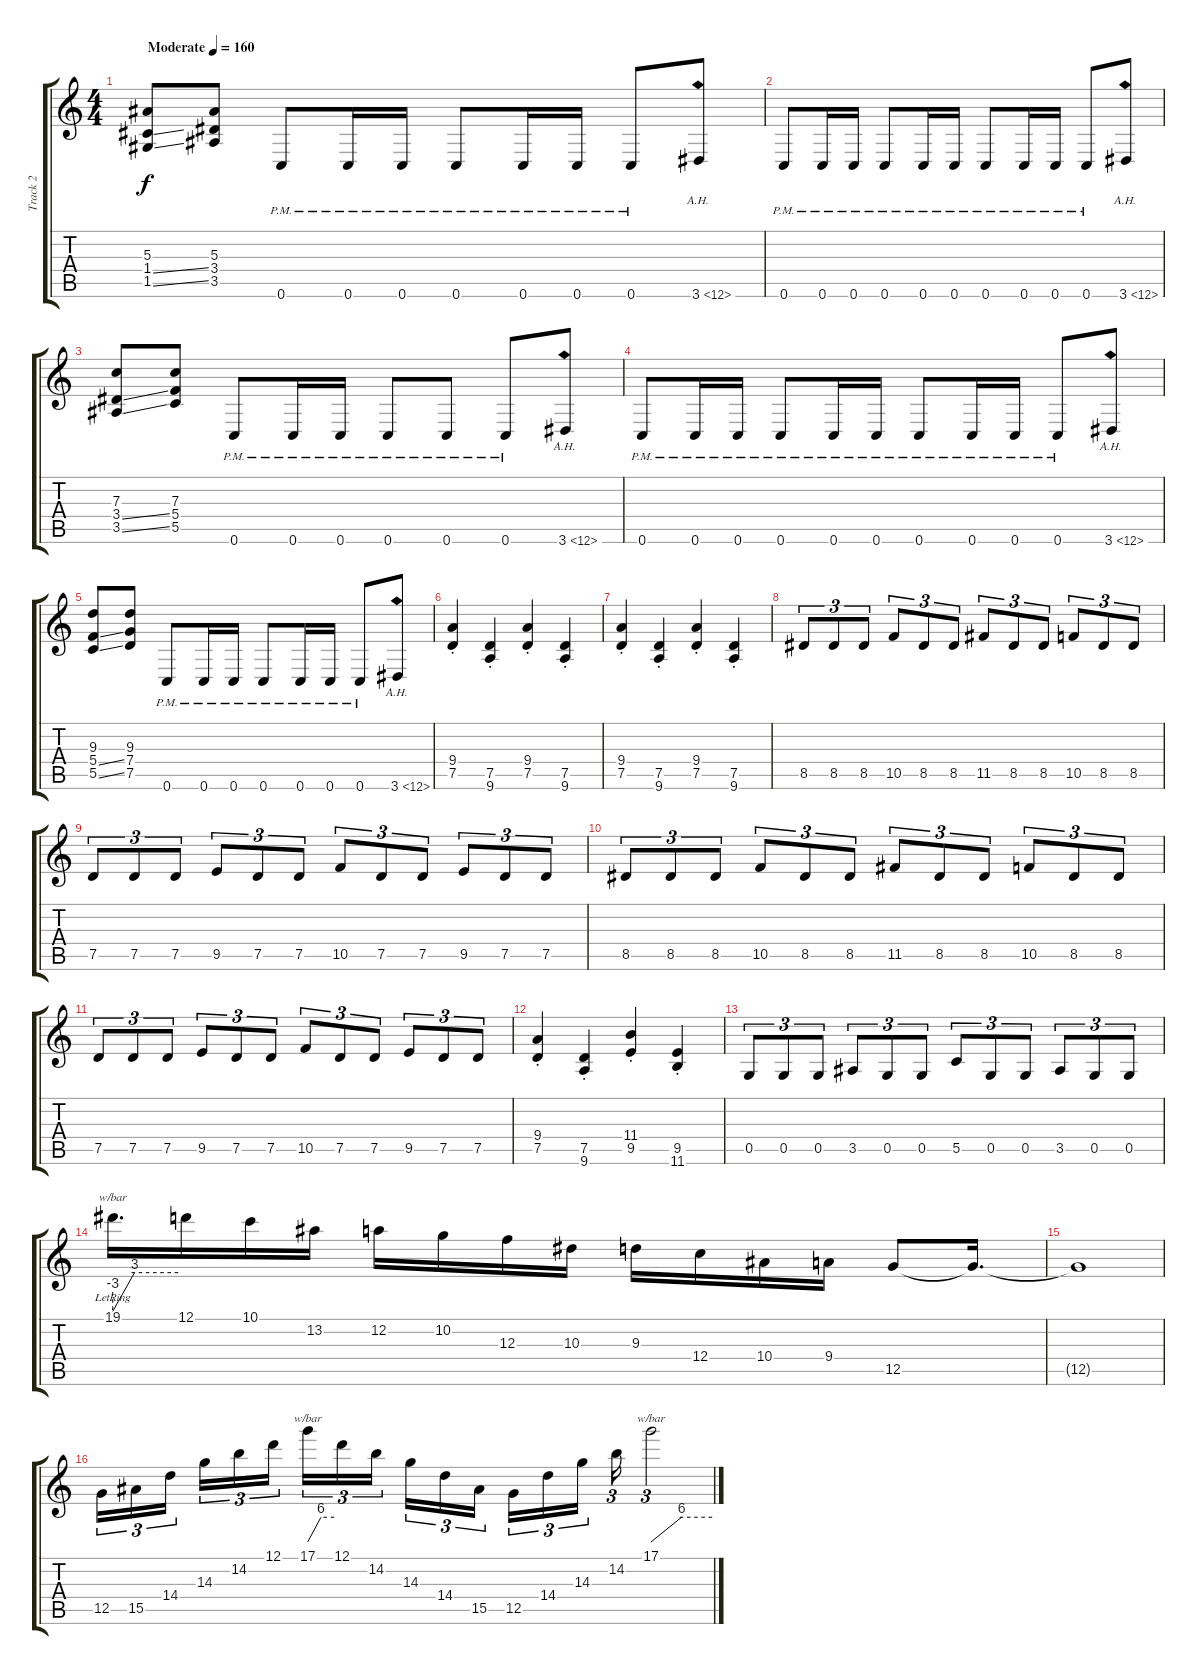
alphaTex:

\track ("Track 2" "Track 2") {instrument distortionguitar}
\staff {score tabs}
\tuning (D4 A3 F3 C3 G2 C2) {hide}
\ts (4 4)
\tempo (160 "Moderate")
\clef g2
\ks c
(5.3 1.4{ss} 1.5{ss}).8{dy f instrument distortionguitar} (5.3 3.4 3.5).8 0.6{pm}.8 0.6{pm}.16 0.6{pm}.16 0.6{pm}.8 0.6{pm}.16 0.6{pm}.16 0.6{pm}.8 3.6{ah 9}.8 |
0.6{pm}.8 0.6{pm}.16 0.6{pm}.16 0.6{pm}.8 0.6{pm}.16 0.6{pm}.16 0.6{pm}.8 0.6{pm}.16 0.6{pm}.16 0.6{pm}.8 3.6{ah 9}.8 |
(7.3 3.4{ss} 3.5{ss}).8 (7.3 5.4 5.5).8 0.6{pm}.8 0.6{pm}.16 0.6{pm}.16 0.6{pm}.8 0.6{pm}.8 0.6{pm}.8 3.6{ah 9}.8 |
0.6{pm}.8 0.6{pm}.16 0.6{pm}.16 0.6{pm}.8 0.6{pm}.16 0.6{pm}.16 0.6{pm}.8 0.6{pm}.16 0.6{pm}.16 0.6{pm}.8 3.6{ah 9}.8 |
(9.3 5.4{ss} 5.5{ss}).8 (9.3 7.4 7.5).8 0.6{pm}.8 0.6{pm}.16 0.6{pm}.16 0.6{pm}.8 0.6{pm}.16 0.6{pm}.16 0.6{pm}.8 3.6{ah 9}.8 |
(9.4{st} 7.5{st}).4 (7.5{st} 9.6{st}).4 (9.4{st} 7.5{st}).4 (7.5{st} 9.6{st}).4 |
(9.4{st} 7.5{st}).4 (7.5{st} 9.6{st}).4 (9.4{st} 7.5{st}).4 (7.5{st} 9.6{st}).4 |
8.5.8{tu (3 2)} 8.5.8{tu (3 2)} 8.5.8{tu (3 2)} 10.5.8{tu (3 2)} 8.5.8{tu (3 2)} 8.5.8{tu (3 2)} 11.5.8{tu (3 2)} 8.5.8{tu (3 2)} 8.5.8{tu (3 2)} 10.5.8{tu (3 2)} 8.5.8{tu (3 2)} 8.5.8{tu (3 2)} |
7.5.8{tu (3 2)} 7.5.8{tu (3 2)} 7.5.8{tu (3 2)} 9.5.8{tu (3 2)} 7.5.8{tu (3 2)} 7.5.8{tu (3 2)} 10.5.8{tu (3 2)} 7.5.8{tu (3 2)} 7.5.8{tu (3 2)} 9.5.8{tu (3 2)} 7.5.8{tu (3 2)} 7.5.8{tu (3 2)} |
8.5.8{tu (3 2)} 8.5.8{tu (3 2)} 8.5.8{tu (3 2)} 10.5.8{tu (3 2)} 8.5.8{tu (3 2)} 8.5.8{tu (3 2)} 11.5.8{tu (3 2)} 8.5.8{tu (3 2)} 8.5.8{tu (3 2)} 10.5.8{tu (3 2)} 8.5.8{tu (3 2)} 8.5.8{tu (3 2)} |
7.5.8{tu (3 2)} 7.5.8{tu (3 2)} 7.5.8{tu (3 2)} 9.5.8{tu (3 2)} 7.5.8{tu (3 2)} 7.5.8{tu (3 2)} 10.5.8{tu (3 2)} 7.5.8{tu (3 2)} 7.5.8{tu (3 2)} 9.5.8{tu (3 2)} 7.5.8{tu (3 2)} 7.5.8{tu (3 2)} |
(9.4{st} 7.5{st}).4 (7.5{st} 9.6{st}).4 (11.4{st} 9.5{st}).4 (9.5{st} 11.6{st}).4 |
0.5.8{tu (3 2)} 0.5.8{tu (3 2)} 0.5.8{tu (3 2)} 3.5.8{tu (3 2)} 0.5.8{tu (3 2)} 0.5.8{tu (3 2)} 5.5.8{tu (3 2)} 0.5.8{tu (3 2)} 0.5.8{tu (3 2)} 3.5.8{tu (3 2)} 0.5.8{tu (3 2)} 0.5.8{tu (3 2)} |
19.1{lr}.16{d tbe (custom default 0 -12 20 12 60 12)} 12.1.16 10.1.16 13.2.16 12.2.16 10.2.16 12.3.16 10.3.16 9.3.16 12.4.16 10.4.16 9.4.16 12.5.8 12.5{t}.16{d} |
12.5{t}.1 |
12.5.16{tu (3 2)} 15.5.16{tu (3 2)} 14.4.16{tu (3 2) beam splitsecondary} 14.3.16{tu (3 2)} 14.2.16{tu (3 2)} 12.1.16{tu (3 2)} 17.1.16{tu (3 2) tbe (custom default 0 0 30 24 60 24)} 12.1.16{tu (3 2)} 14.2.16{tu (3 2) beam splitsecondary} 14.3.16{tu (3 2)} 14.4.16{tu (3 2)} 15.5.16{tu (3 2)} 12.5.16{tu (3 2)} 14.4.16{tu (3 2)} 14.3.16{tu (3 2) beam splitsecondary} 14.2.16{tu (3 2)} 17.1.2{tu (3 2) tbe (custom default 0 0 30 24 60 24)}
